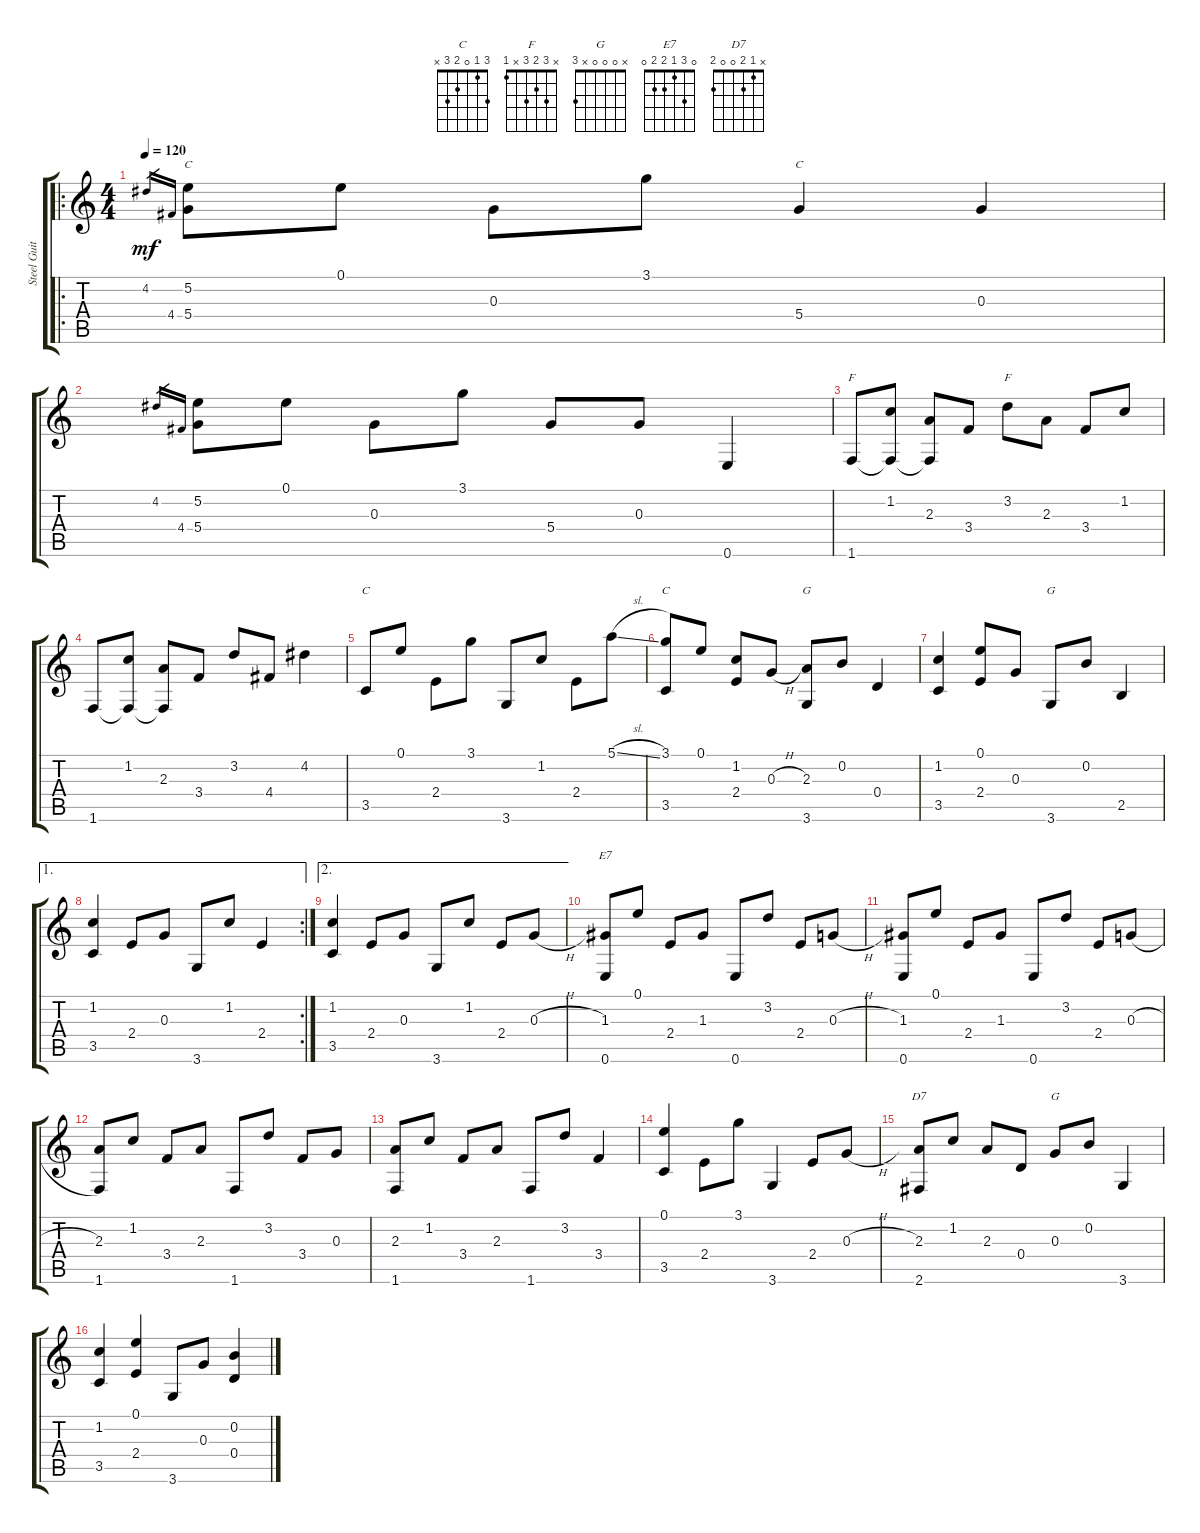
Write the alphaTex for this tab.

\track ("Steel Guitar" "Steel Guit") {instrument acousticguitarsteel}
\staff {score tabs}
\tuning (E4 B3 G3 D3 A2 E2) {hide}
\chord ("C" 0 5 0 5 x x)
\chord ("C" 3 5 0 5 x x)
\chord ("F" x 1 2 3 x 1)
\chord ("F" x 3 2 3 x 1)
\chord ("C" 0 1 0 2 3 x)
\chord ("C" 3 1 0 2 3 x)
\chord ("G" x 0 2 0 2 3)
\chord ("G" x 0 0 0 2 3)
\chord ("E7" 0 3 1 2 2 0)
\chord ("D7" x 1 2 0 0 2)
\chord ("G" x 0 0 0 x 3)
\ro
\ts (4 4)
\tempo 120
\clef g2
\ks c
4.2.16{gr dy mf instrument acousticguitarsteel} 4.4.16{gr} (5.2 5.4).8{ch "C"} 0.1.8 0.3.8 3.1.8 5.4.4{ch "C"} 0.3.4 |
4.2.16{gr} 4.4.16{gr} (5.2 5.4).8 0.1.8 0.3.8 3.1.8 5.4.8 0.3.8 0.6.4 |
1.6.8{ch "F"} (1.2 1.6{t}).8 (2.3 1.6{t}).8 3.4.8 3.2.8{ch "F"} 2.3.8 3.4.8 1.2.8 |
1.6.8 (1.2 1.6{t}).8 (2.3 1.6{t}).8 3.4.8 3.2.8 4.4.8 4.2.4 |
3.5.8{ch "C"} 0.1.8 2.4.8 3.1.8 3.6.8 1.2.8 2.4.8 5.1{sl}.8 |
(3.1 3.5).8{ch "C"} 0.1.8 (1.2 2.4).8 0.3{h}.8 (2.3 3.6).8{ch "G"} 0.2.8 0.4.4 |
(1.2 3.5).4 (0.1 2.4).8 0.3.8 3.6.8{ch "G"} 0.2.8 2.5.4 |
\ae 1
\rc 2
(1.2 3.5).4 2.4.8 0.3.8 3.6.8 1.2.8 2.4.4 |
\ae 2
(1.2 3.5).4 2.4.8 0.3.8 3.6.8 1.2.8 2.4.8 0.3{h}.8 |
(1.3 0.6).8{ch "E7"} 0.1.8 2.4.8 1.3.8 0.6.8 3.2.8 2.4.8 0.3{h}.8 |
(1.3 0.6).8 0.1.8 2.4.8 1.3.8 0.6.8 3.2.8 2.4.8 0.3{h}.8 |
(2.3 1.6).8 1.2.8 3.4.8 2.3.8 1.6.8 3.2.8 3.4.8 0.3.8 |
(2.3 1.6).8 1.2.8 3.4.8 2.3.8 1.6.8 3.2.8 3.4.4 |
(0.1 3.5).4 2.4.8 3.1.8 3.6.4 2.4.8 0.3{h}.8 |
(2.3 2.6).8{ch "D7"} 1.2.8 2.3.8 0.4.8 0.3.8{ch "G"} 0.2.8 3.6.4 |
(1.2 3.5).4 (0.1 2.4).4 3.6.8 0.3.8 (0.2 0.4).4
